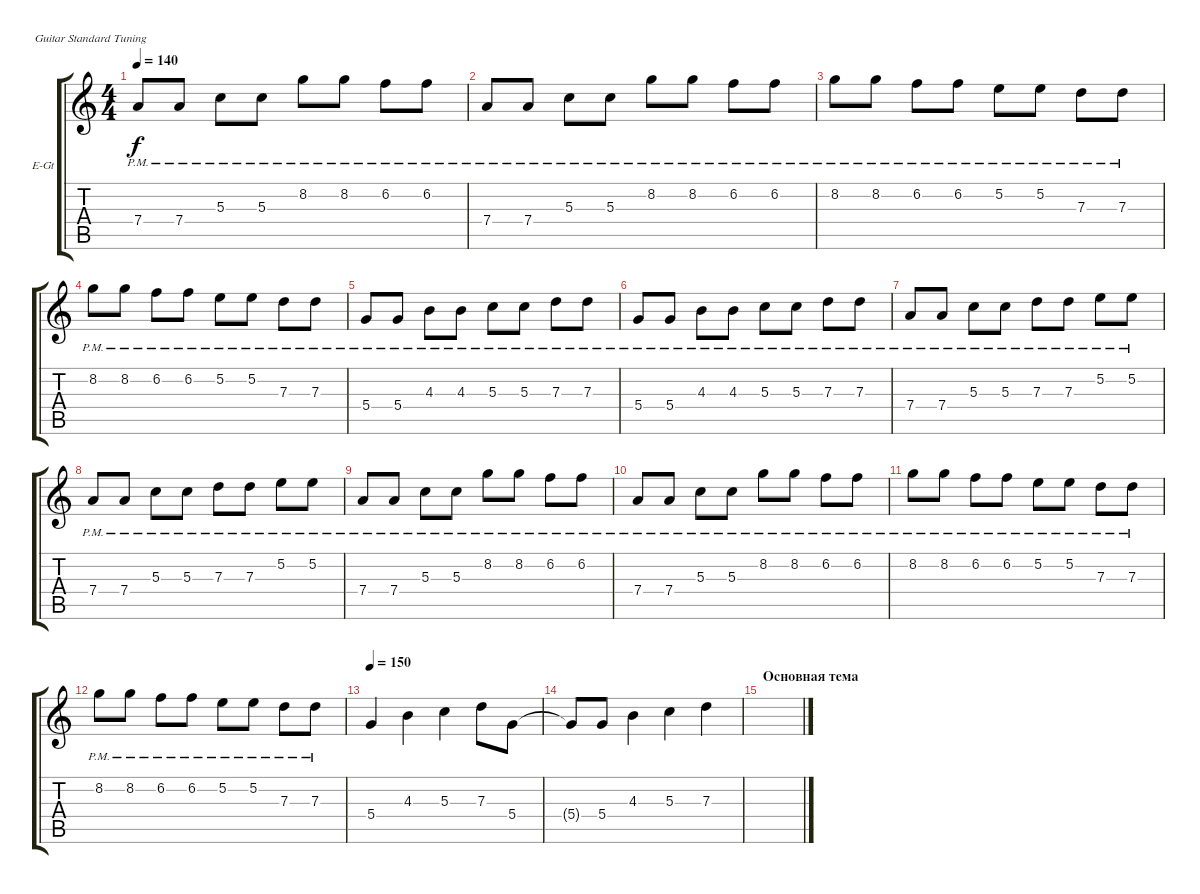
\bracketExtendMode groupsimilarinstruments
\firstSystemTrackNameOrientation horizontal
\otherSystemsTrackNameOrientation horizontal
\track ("Drive Guitar" "E-Gt") {instrument overdrivenguitar}
\staff {score tabs}
\tuning (E4 B3 G3 D3 A2 E2)
\ts (4 4)
\tempo 140
\clef g2
\ks c
7.4{pm}.8{dy f} 7.4{pm}.8 5.3{pm}.8 5.3{pm}.8 8.2{pm}.8 8.2{pm}.8 6.2{pm}.8 6.2{pm}.8 |
7.4{pm}.8 7.4{pm}.8 5.3{pm}.8 5.3{pm}.8 8.2{pm}.8 8.2{pm}.8 6.2{pm}.8 6.2{pm}.8 |
8.2{pm}.8 8.2{pm}.8 6.2{pm}.8 6.2{pm}.8 5.2{pm}.8 5.2{pm}.8 7.3{pm}.8 7.3{pm}.8 |
8.2{pm}.8 8.2{pm}.8 6.2{pm}.8 6.2{pm}.8 5.2{pm}.8 5.2{pm}.8 7.3{pm}.8 7.3{pm}.8 |
5.4{pm}.8 5.4{pm}.8 4.3{pm}.8 4.3{pm}.8 5.3{pm}.8 5.3{pm}.8 7.3{pm}.8 7.3{pm}.8 |
5.4{pm}.8 5.4{pm}.8 4.3{pm}.8 4.3{pm}.8 5.3{pm}.8 5.3{pm}.8 7.3{pm}.8 7.3{pm}.8 |
7.4{pm}.8 7.4{pm}.8 5.3{pm}.8 5.3{pm}.8 7.3{pm}.8 7.3{pm}.8 5.2{pm}.8 5.2{pm}.8 |
7.4{pm}.8 7.4{pm}.8 5.3{pm}.8 5.3{pm}.8 7.3{pm}.8 7.3{pm}.8 5.2{pm}.8 5.2{pm}.8 |
7.4{pm}.8 7.4{pm}.8 5.3{pm}.8 5.3{pm}.8 8.2{pm}.8 8.2{pm}.8 6.2{pm}.8 6.2{pm}.8 |
7.4{pm}.8 7.4{pm}.8 5.3{pm}.8 5.3{pm}.8 8.2{pm}.8 8.2{pm}.8 6.2{pm}.8 6.2{pm}.8 |
8.2{pm}.8 8.2{pm}.8 6.2{pm}.8 6.2{pm}.8 5.2{pm}.8 5.2{pm}.8 7.3{pm}.8 7.3{pm}.8 |
8.2{pm}.8 8.2{pm}.8 6.2{pm}.8 6.2{pm}.8 5.2{pm}.8 5.2{pm}.8 7.3{pm}.8 7.3{pm}.8 |
\tempo 150
5.4.4 4.3.4 5.3.4 7.3.8 5.4.8 |
5.4{t}.8 5.4.8 4.3.4 5.3.4 7.3.4 |
\section ("" "Основная тема")
